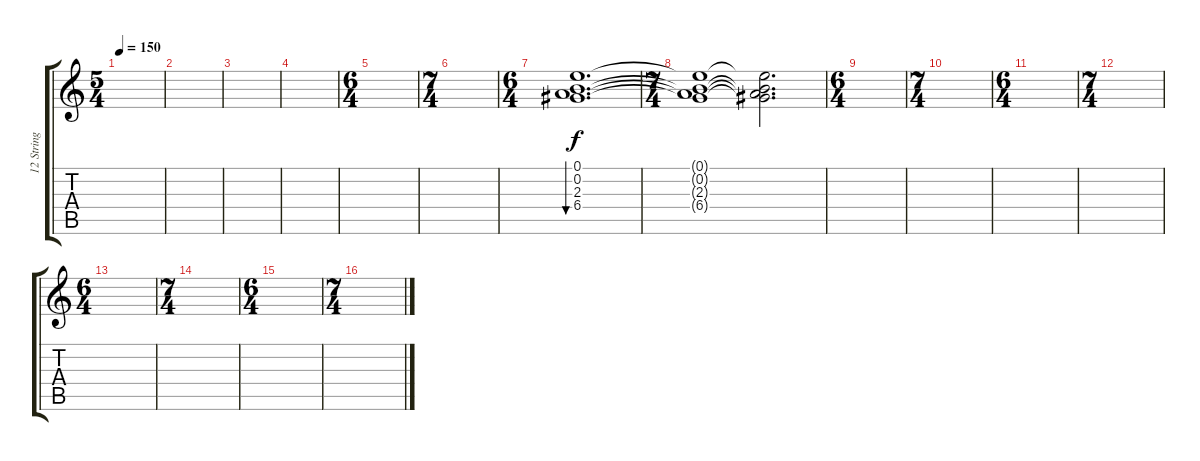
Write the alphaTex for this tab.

\track ("12 String Acoustic" "12 String ") {instrument acousticguitarsteel}
\staff {score tabs}
\tuning (E4 B3 G3 D3 A2 E2) {hide}
\ts (5 4)
\tempo 150
\clef g2
\ks c
|
|
|
|
\ts (6 4)
|
\ts (7 4)
|
\ts (6 4)
(0.1 0.2 2.3 6.4).1{d bu 480} |
\ts (7 4)
(0.1{t} 0.2{t} 2.3{t} 6.4{t}).1 (0.1{t} 0.2{t} 2.3{t} 6.4{t}).2{d} |
\ts (6 4)
|
\ts (7 4)
|
\ts (6 4)
|
\ts (7 4)
|
\ts (6 4)
|
\ts (7 4)
|
\ts (6 4)
|
\ts (7 4)
